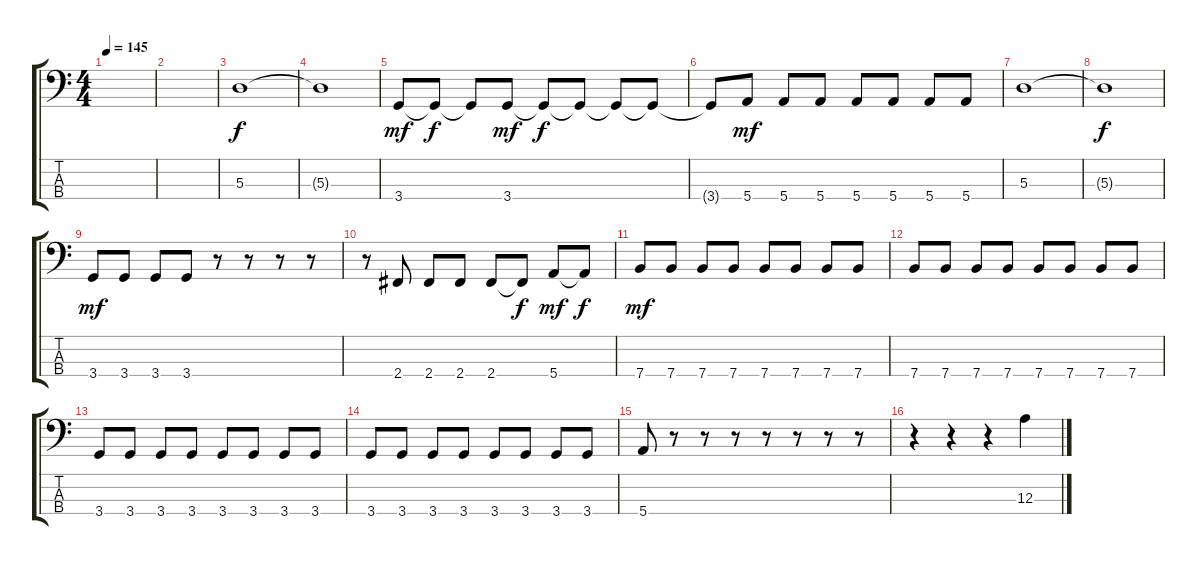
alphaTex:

\track "" {instrument electricbassfinger}
\staff {score tabs}
\tuning (G2 D2 A1 E1) {hide}
\ts (4 4)
\tempo 145
\clef f4
\ks c
|
|
5.3.1 |
5.3{t}.1{dy f} |
3.4.8{dy mf} 3.4{t}.8{dy f} 3.4{t}.8 3.4.8{dy mf} 3.4{t}.8{dy f} 3.4{t}.8 3.4{t}.8 3.4{t}.8 |
3.4{t}.8 5.4.8{dy mf} 5.4.8 5.4.8 5.4.8 5.4.8 5.4.8 5.4.8 |
5.3.1 |
5.3{t}.1{dy f} |
3.4.8{dy mf} 3.4.8 3.4.8 3.4.8 r.8 r.8 r.8 r.8 |
r.8 2.4.8 2.4.8 2.4.8 2.4.8 2.4{t}.8{dy f} 5.4.8{dy mf} 5.4{t}.8{dy f} |
7.4.8{dy mf} 7.4.8 7.4.8 7.4.8 7.4.8 7.4.8 7.4.8 7.4.8 |
7.4.8 7.4.8 7.4.8 7.4.8 7.4.8 7.4.8 7.4.8 7.4.8 |
3.4.8 3.4.8 3.4.8 3.4.8 3.4.8 3.4.8 3.4.8 3.4.8 |
3.4.8 3.4.8 3.4.8 3.4.8 3.4.8 3.4.8 3.4.8 3.4.8 |
5.4.8 r.8 r.8 r.8 r.8 r.8 r.8 r.8 |
r.4 r.4 r.4 12.3{ss}.4
